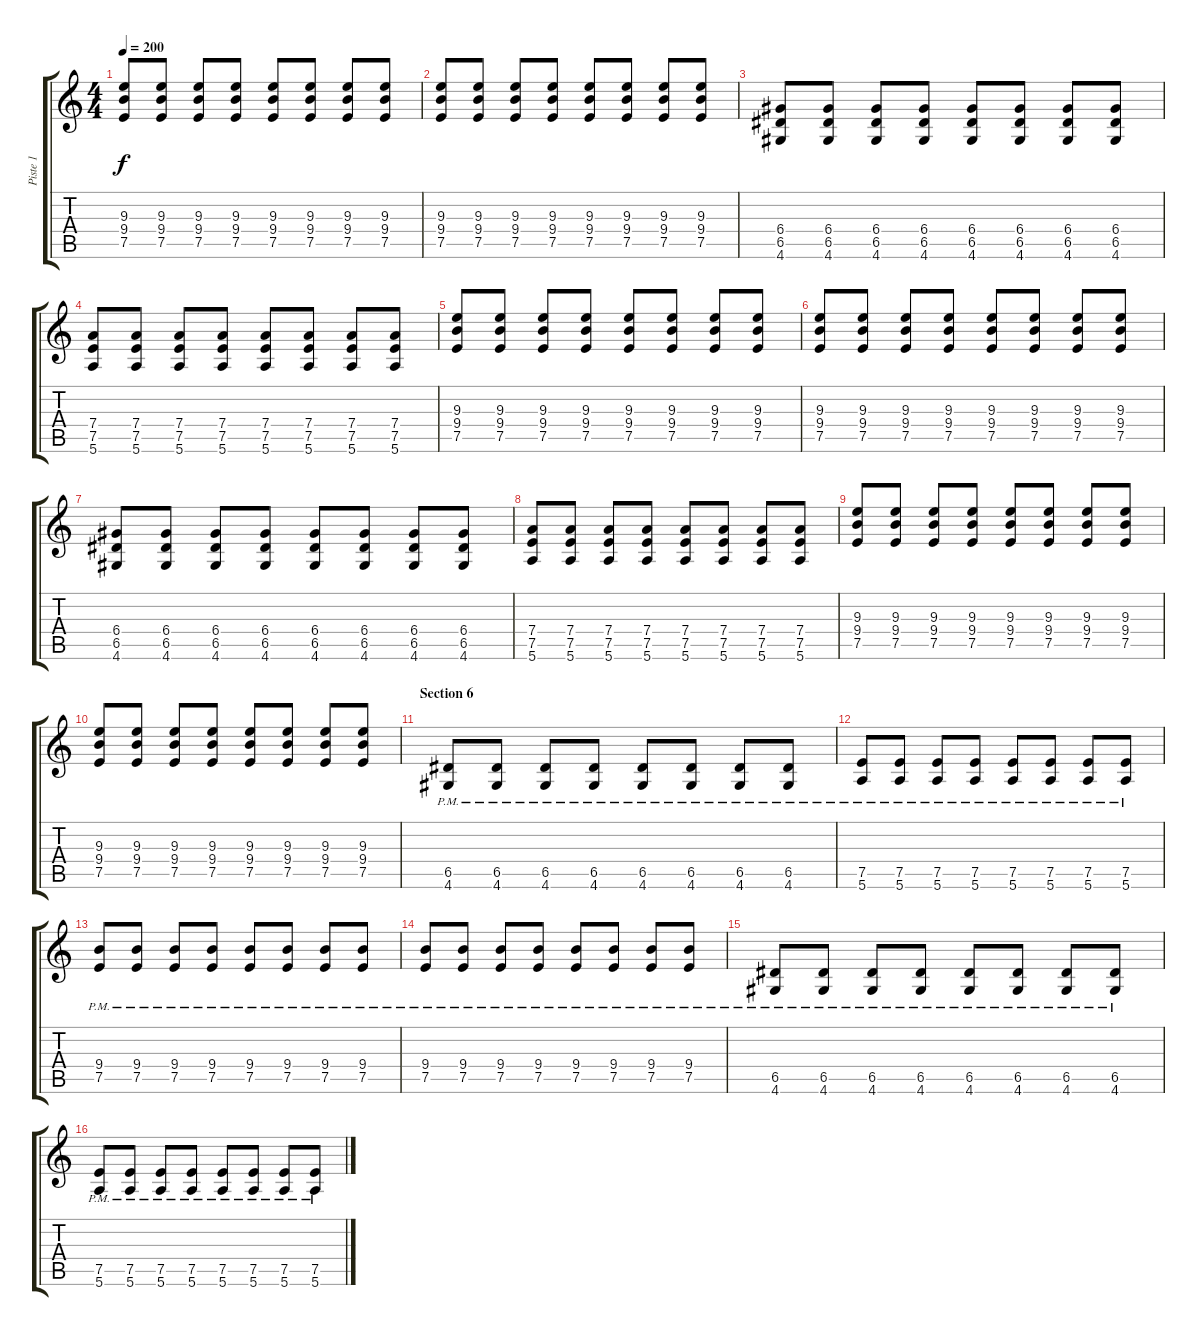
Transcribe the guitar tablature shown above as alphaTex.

\track ("Piste 1" "Piste 1") {instrument overdrivenguitar}
\staff {score tabs}
\tuning (E4 B3 G3 D3 A2 E2) {hide}
\ts (4 4)
\tempo 200
\clef g2
\ks c
(9.3 9.4 7.5).8{dy f} (9.3 9.4 7.5).8 (9.3 9.4 7.5).8 (9.3 9.4 7.5).8 (9.3 9.4 7.5).8 (9.3 9.4 7.5).8 (9.3 9.4 7.5).8 (9.3 9.4 7.5).8 |
(9.3 9.4 7.5).8 (9.3 9.4 7.5).8 (9.3 9.4 7.5).8 (9.3 9.4 7.5).8 (9.3 9.4 7.5).8 (9.3 9.4 7.5).8 (9.3 9.4 7.5).8 (9.3 9.4 7.5).8 |
(6.4 6.5 4.6).8 (6.4 6.5 4.6).8 (6.4 6.5 4.6).8 (6.4 6.5 4.6).8 (6.4 6.5 4.6).8 (6.4 6.5 4.6).8 (6.4 6.5 4.6).8 (6.4 6.5 4.6).8 |
(7.4 7.5 5.6).8 (7.4 7.5 5.6).8 (7.4 7.5 5.6).8 (7.4 7.5 5.6).8 (7.4 7.5 5.6).8 (7.4 7.5 5.6).8 (7.4 7.5 5.6).8 (7.4 7.5 5.6).8 |
(9.3 9.4 7.5).8 (9.3 9.4 7.5).8 (9.3 9.4 7.5).8 (9.3 9.4 7.5).8 (9.3 9.4 7.5).8 (9.3 9.4 7.5).8 (9.3 9.4 7.5).8 (9.3 9.4 7.5).8 |
(9.3 9.4 7.5).8 (9.3 9.4 7.5).8 (9.3 9.4 7.5).8 (9.3 9.4 7.5).8 (9.3 9.4 7.5).8 (9.3 9.4 7.5).8 (9.3 9.4 7.5).8 (9.3 9.4 7.5).8 |
(6.4 6.5 4.6).8 (6.4 6.5 4.6).8 (6.4 6.5 4.6).8 (6.4 6.5 4.6).8 (6.4 6.5 4.6).8 (6.4 6.5 4.6).8 (6.4 6.5 4.6).8 (6.4 6.5 4.6).8 |
(7.4 7.5 5.6).8 (7.4 7.5 5.6).8 (7.4 7.5 5.6).8 (7.4 7.5 5.6).8 (7.4 7.5 5.6).8 (7.4 7.5 5.6).8 (7.4 7.5 5.6).8 (7.4 7.5 5.6).8 |
(9.3 9.4 7.5).8 (9.3 9.4 7.5).8 (9.3 9.4 7.5).8 (9.3 9.4 7.5).8 (9.3 9.4 7.5).8 (9.3 9.4 7.5).8 (9.3 9.4 7.5).8 (9.3 9.4 7.5).8 |
(9.3 9.4 7.5).8 (9.3 9.4 7.5).8 (9.3 9.4 7.5).8 (9.3 9.4 7.5).8 (9.3 9.4 7.5).8 (9.3 9.4 7.5).8 (9.3 9.4 7.5).8 (9.3 9.4 7.5).8 |
\section ("" "Section 6")
(6.5 4.6{pm}).8 (6.5 4.6{pm}).8 (6.5 4.6{pm}).8 (6.5 4.6{pm}).8 (6.5 4.6{pm}).8 (6.5 4.6{pm}).8 (6.5 4.6{pm}).8 (6.5 4.6{pm}).8 |
(7.5 5.6{pm}).8 (7.5 5.6{pm}).8 (7.5 5.6{pm}).8 (7.5 5.6{pm}).8 (7.5 5.6{pm}).8 (7.5 5.6{pm}).8 (7.5 5.6{pm}).8 (7.5 5.6{pm}).8 |
(9.4 7.5{pm}).8 (9.4 7.5{pm}).8 (9.4 7.5{pm}).8 (9.4 7.5{pm}).8 (9.4 7.5{pm}).8 (9.4 7.5{pm}).8 (9.4 7.5{pm}).8 (9.4 7.5{pm}).8 |
(9.4 7.5{pm}).8 (9.4 7.5{pm}).8 (9.4 7.5{pm}).8 (9.4 7.5{pm}).8 (9.4 7.5{pm}).8 (9.4 7.5{pm}).8 (9.4 7.5{pm}).8 (9.4 7.5{pm}).8 |
(6.5 4.6{pm}).8 (6.5 4.6{pm}).8 (6.5 4.6{pm}).8 (6.5 4.6{pm}).8 (6.5 4.6{pm}).8 (6.5 4.6{pm}).8 (6.5 4.6{pm}).8 (6.5 4.6{pm}).8 |
(7.5 5.6{pm}).8 (7.5 5.6{pm}).8 (7.5 5.6{pm}).8 (7.5 5.6{pm}).8 (7.5 5.6{pm}).8 (7.5 5.6{pm}).8 (7.5 5.6{pm}).8 (7.5 5.6{pm}).8
